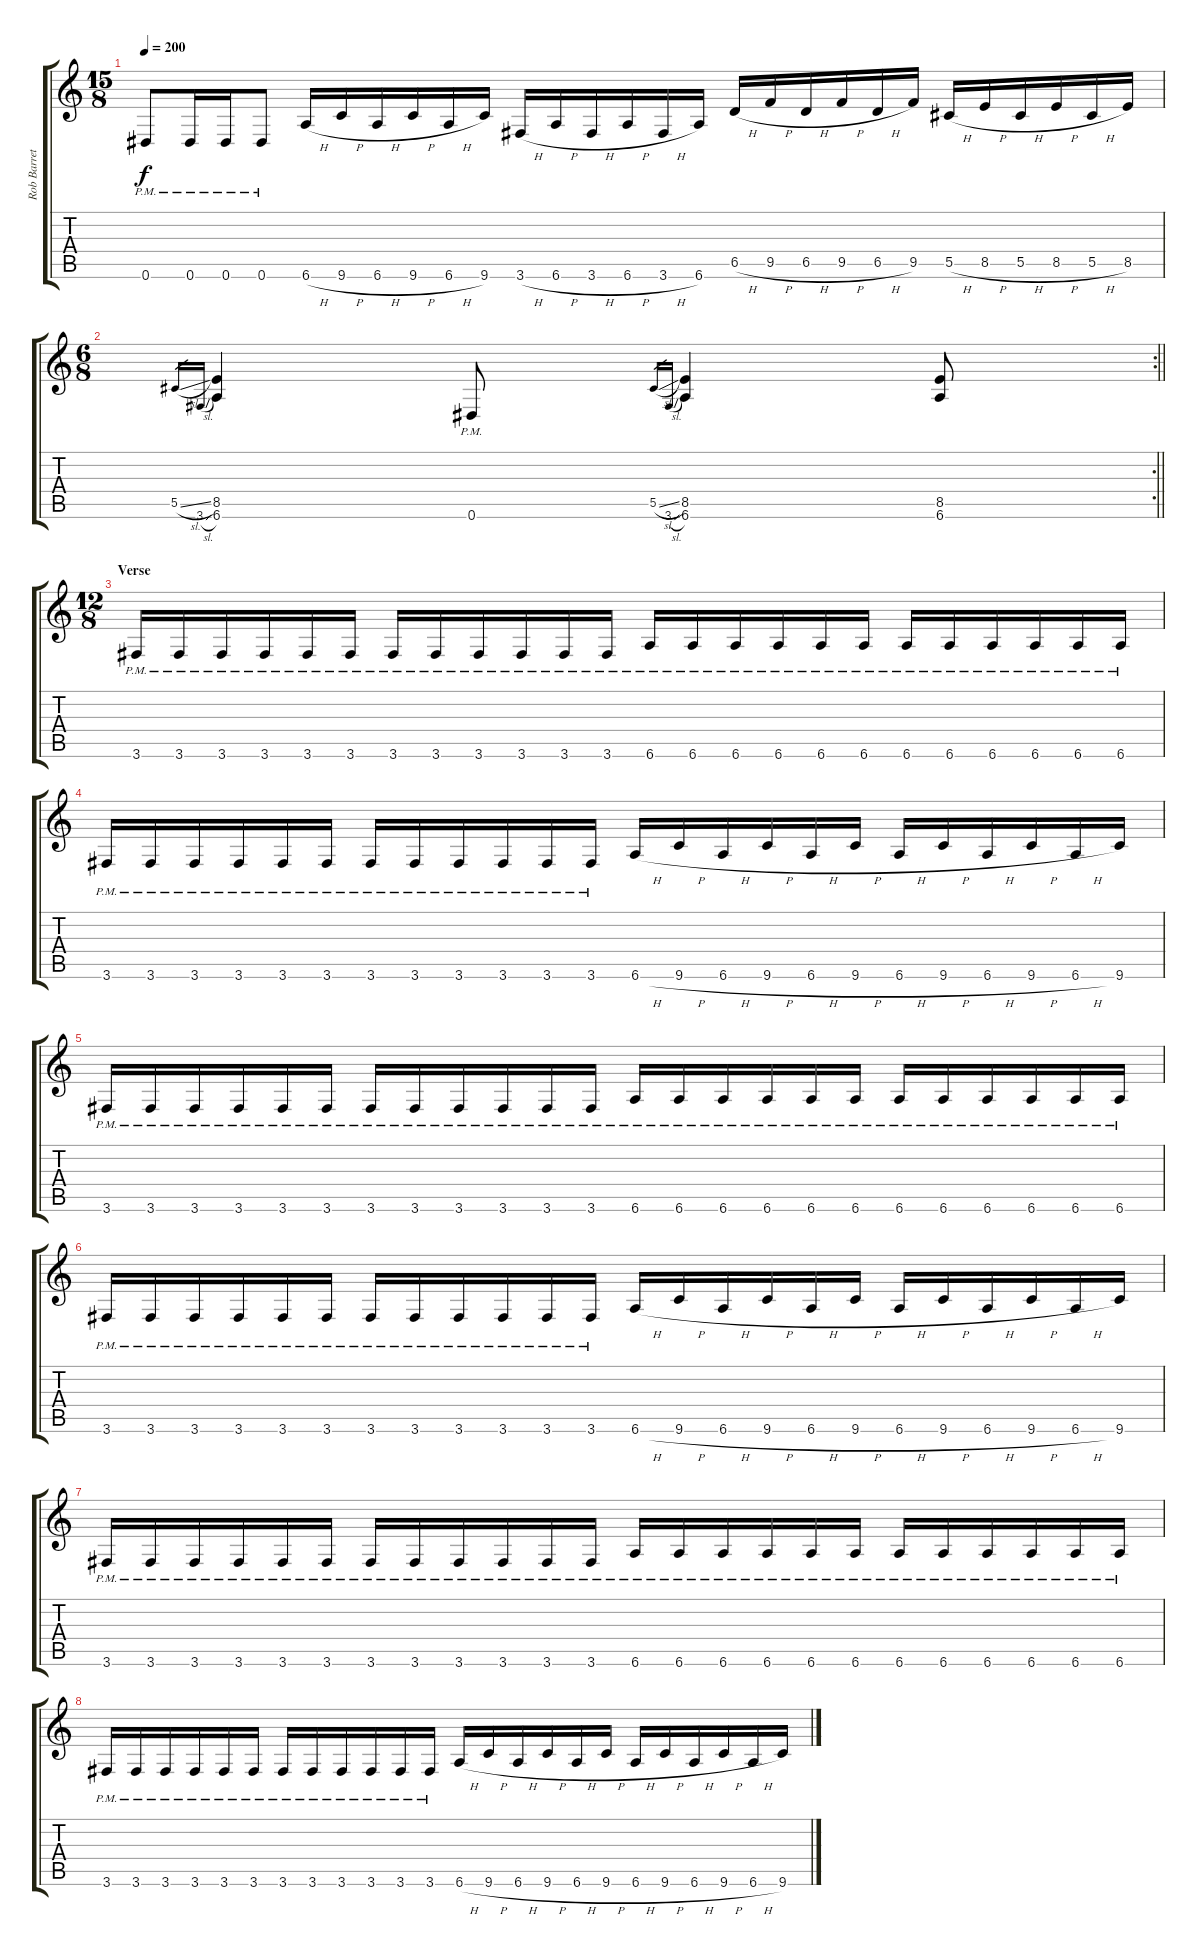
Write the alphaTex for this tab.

\track ("Rob Barrett" "Rob Barret") {instrument distortionguitar}
\staff {score tabs}
\tuning (Eb4 Bb3 Gb3 Db3 Ab2 Eb2) {hide}
\ts (15 8)
\tempo 200
\clef g2
\ks c
0.6{pm}.8{dy f} 0.6{pm}.16 0.6{pm}.16 0.6{pm}.8 6.6{h}.16 9.6{h}.16 6.6{h}.16 9.6{h}.16 6.6{h}.16 9.6.16 3.6{h}.16 6.6{h}.16 3.6{h}.16 6.6{h}.16 3.6{h}.16 6.6.16 6.5{h}.16 9.5{h}.16 6.5{h}.16 9.5{h}.16 6.5{h}.16 9.5.16 5.5{h}.16 8.5{h}.16 5.5{h}.16 8.5{h}.16 5.5{h}.16 8.5.16 |
\rc 2
\ts (6 8)
\barLineRight lightlight
5.5{sl}.16{gr} 3.6{sl}.16{gr} (8.5 6.6).4 0.6{pm}.8 5.5{sl}.16{gr} 3.6{sl}.16{gr} (8.5 6.6).4 (8.5 6.6).8 |
\ts (12 8)
\section ("" "Verse")
3.6{pm}.16 3.6{pm}.16 3.6{pm}.16 3.6{pm}.16 3.6{pm}.16 3.6{pm}.16 3.6{pm}.16 3.6{pm}.16 3.6{pm}.16 3.6{pm}.16 3.6{pm}.16 3.6{pm}.16 6.6{pm}.16 6.6{pm}.16 6.6{pm}.16 6.6{pm}.16 6.6{pm}.16 6.6{pm}.16 6.6{pm}.16 6.6{pm}.16 6.6{pm}.16 6.6{pm}.16 6.6{pm}.16 6.6{pm}.16 |
3.6{pm}.16 3.6{pm}.16 3.6{pm}.16 3.6{pm}.16 3.6{pm}.16 3.6{pm}.16 3.6{pm}.16 3.6{pm}.16 3.6{pm}.16 3.6{pm}.16 3.6{pm}.16 3.6{pm}.16 6.6{h}.16 9.6{h}.16 6.6{h}.16 9.6{h}.16 6.6{h}.16 9.6{h}.16 6.6{h}.16 9.6{h}.16 6.6{h}.16 9.6{h}.16 6.6{h}.16 9.6.16 |
3.6{pm}.16 3.6{pm}.16 3.6{pm}.16 3.6{pm}.16 3.6{pm}.16 3.6{pm}.16 3.6{pm}.16 3.6{pm}.16 3.6{pm}.16 3.6{pm}.16 3.6{pm}.16 3.6{pm}.16 6.6{pm}.16 6.6{pm}.16 6.6{pm}.16 6.6{pm}.16 6.6{pm}.16 6.6{pm}.16 6.6{pm}.16 6.6{pm}.16 6.6{pm}.16 6.6{pm}.16 6.6{pm}.16 6.6{pm}.16 |
3.6{pm}.16 3.6{pm}.16 3.6{pm}.16 3.6{pm}.16 3.6{pm}.16 3.6{pm}.16 3.6{pm}.16 3.6{pm}.16 3.6{pm}.16 3.6{pm}.16 3.6{pm}.16 3.6{pm}.16 6.6{h}.16 9.6{h}.16 6.6{h}.16 9.6{h}.16 6.6{h}.16 9.6{h}.16 6.6{h}.16 9.6{h}.16 6.6{h}.16 9.6{h}.16 6.6{h}.16 9.6.16 |
3.6{pm}.16 3.6{pm}.16 3.6{pm}.16 3.6{pm}.16 3.6{pm}.16 3.6{pm}.16 3.6{pm}.16 3.6{pm}.16 3.6{pm}.16 3.6{pm}.16 3.6{pm}.16 3.6{pm}.16 6.6{pm}.16 6.6{pm}.16 6.6{pm}.16 6.6{pm}.16 6.6{pm}.16 6.6{pm}.16 6.6{pm}.16 6.6{pm}.16 6.6{pm}.16 6.6{pm}.16 6.6{pm}.16 6.6{pm}.16 |
3.6{pm}.16 3.6{pm}.16 3.6{pm}.16 3.6{pm}.16 3.6{pm}.16 3.6{pm}.16 3.6{pm}.16 3.6{pm}.16 3.6{pm}.16 3.6{pm}.16 3.6{pm}.16 3.6{pm}.16 6.6{h}.16 9.6{h}.16 6.6{h}.16 9.6{h}.16 6.6{h}.16 9.6{h}.16 6.6{h}.16 9.6{h}.16 6.6{h}.16 9.6{h}.16 6.6{h}.16 9.6.16
